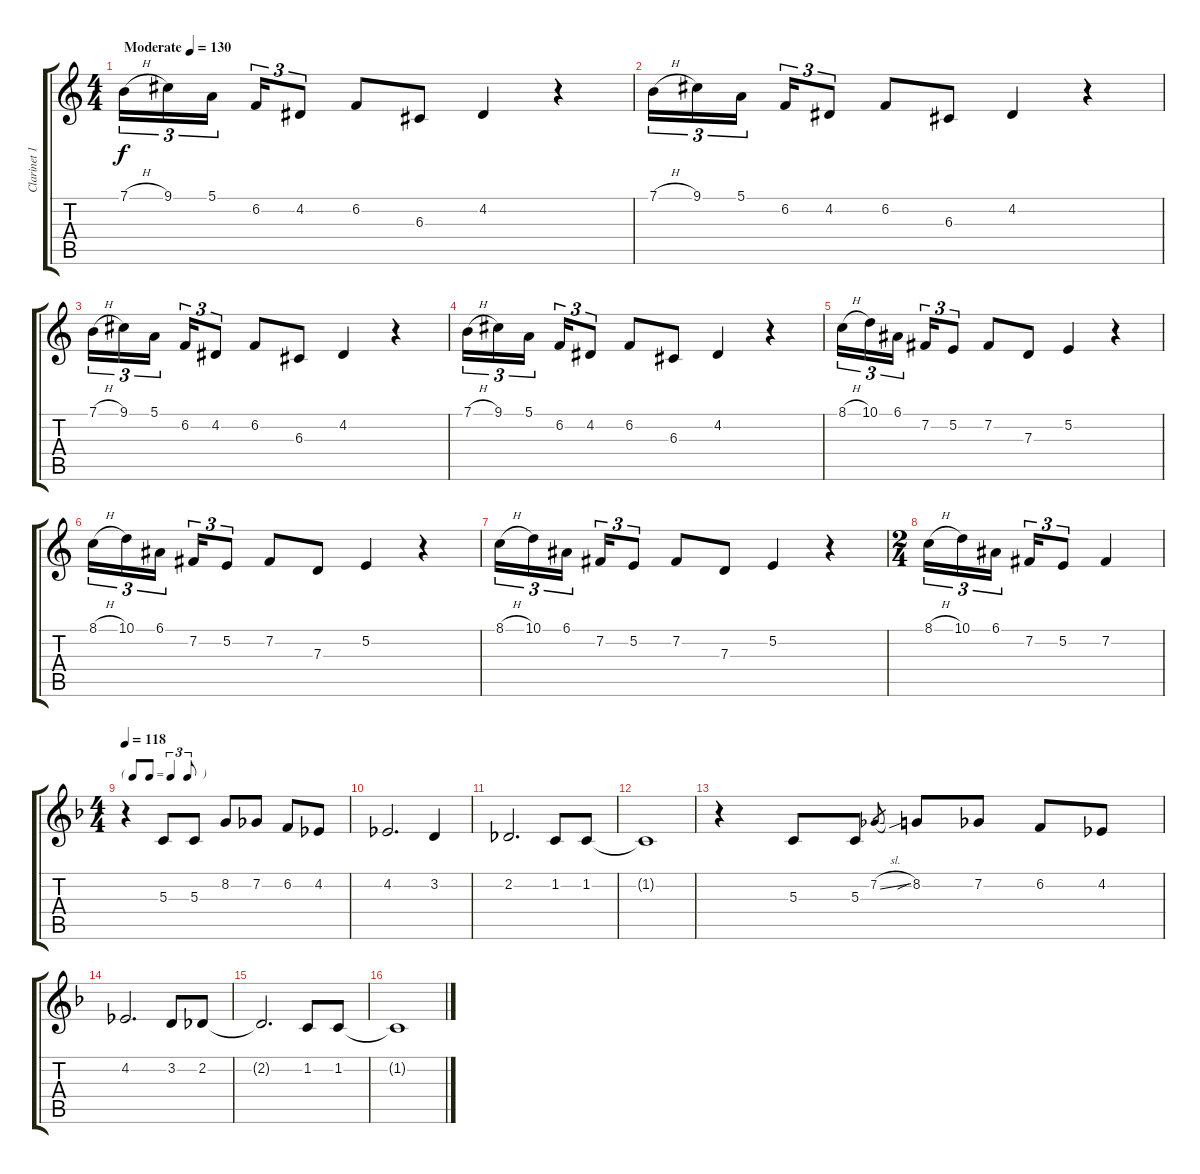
\track ("Clarinet 1 - Hubert Rostaing" "Clarinet 1") {instrument clarinet}
\staff {score tabs}
\tuning (E4 B3 G3 D3 A2 E2) {hide}
\ts (4 4)
\tempo (130 "Moderate")
\clef g2
\ks c
7.1{h}.16{tu (3 2) dy f instrument clarinet} 9.1.16{tu (3 2)} 5.1.16{tu (3 2) beam splitsecondary} 6.2.16{tu (3 2)} 4.2.8{tu (3 2)} 6.2.8 6.3.8 4.2.4 r.4 |
7.1{h}.16{tu (3 2)} 9.1.16{tu (3 2)} 5.1.16{tu (3 2) beam splitsecondary} 6.2.16{tu (3 2)} 4.2.8{tu (3 2)} 6.2.8 6.3.8 4.2.4 r.4 |
7.1{h}.16{tu (3 2)} 9.1.16{tu (3 2)} 5.1.16{tu (3 2) beam splitsecondary} 6.2.16{tu (3 2)} 4.2.8{tu (3 2)} 6.2.8 6.3.8 4.2.4 r.4 |
7.1{h}.16{tu (3 2)} 9.1.16{tu (3 2)} 5.1.16{tu (3 2) beam splitsecondary} 6.2.16{tu (3 2)} 4.2.8{tu (3 2)} 6.2.8 6.3.8 4.2.4 r.4 |
8.1{h}.16{tu (3 2)} 10.1.16{tu (3 2)} 6.1.16{tu (3 2) beam splitsecondary} 7.2.16{tu (3 2)} 5.2.8{tu (3 2)} 7.2.8 7.3.8 5.2.4 r.4 |
8.1{h}.16{tu (3 2)} 10.1.16{tu (3 2)} 6.1.16{tu (3 2) beam splitsecondary} 7.2.16{tu (3 2)} 5.2.8{tu (3 2)} 7.2.8 7.3.8 5.2.4 r.4 |
8.1{h}.16{tu (3 2)} 10.1.16{tu (3 2)} 6.1.16{tu (3 2) beam splitsecondary} 7.2.16{tu (3 2)} 5.2.8{tu (3 2)} 7.2.8 7.3.8 5.2.4 r.4 |
\ts (2 4)
8.1{h}.16{tu (3 2)} 10.1.16{tu (3 2)} 6.1.16{tu (3 2) beam splitsecondary} 7.2.16{tu (3 2)} 5.2.8{tu (3 2)} 7.2.4 |
\ts (4 4)
\tf triplet8th
\tempo 118
\ks f
r.4 5.3.8 5.3.8 8.2.8 7.2.8 6.2.8 4.2.8 |
4.2.2{d} 3.2.4 |
2.2.2{d} 1.2.8 1.2.8 |
1.2{t}.1 |
r.4 5.3.8 5.3.8 7.2{sl}.8{gr} 8.2{sib}.8 7.2.8 6.2.8 4.2.8 |
4.2.2{d} 3.2.8 2.2.8 |
2.2{t}.2{d} 1.2.8 1.2.8 |
1.2{t}.1
